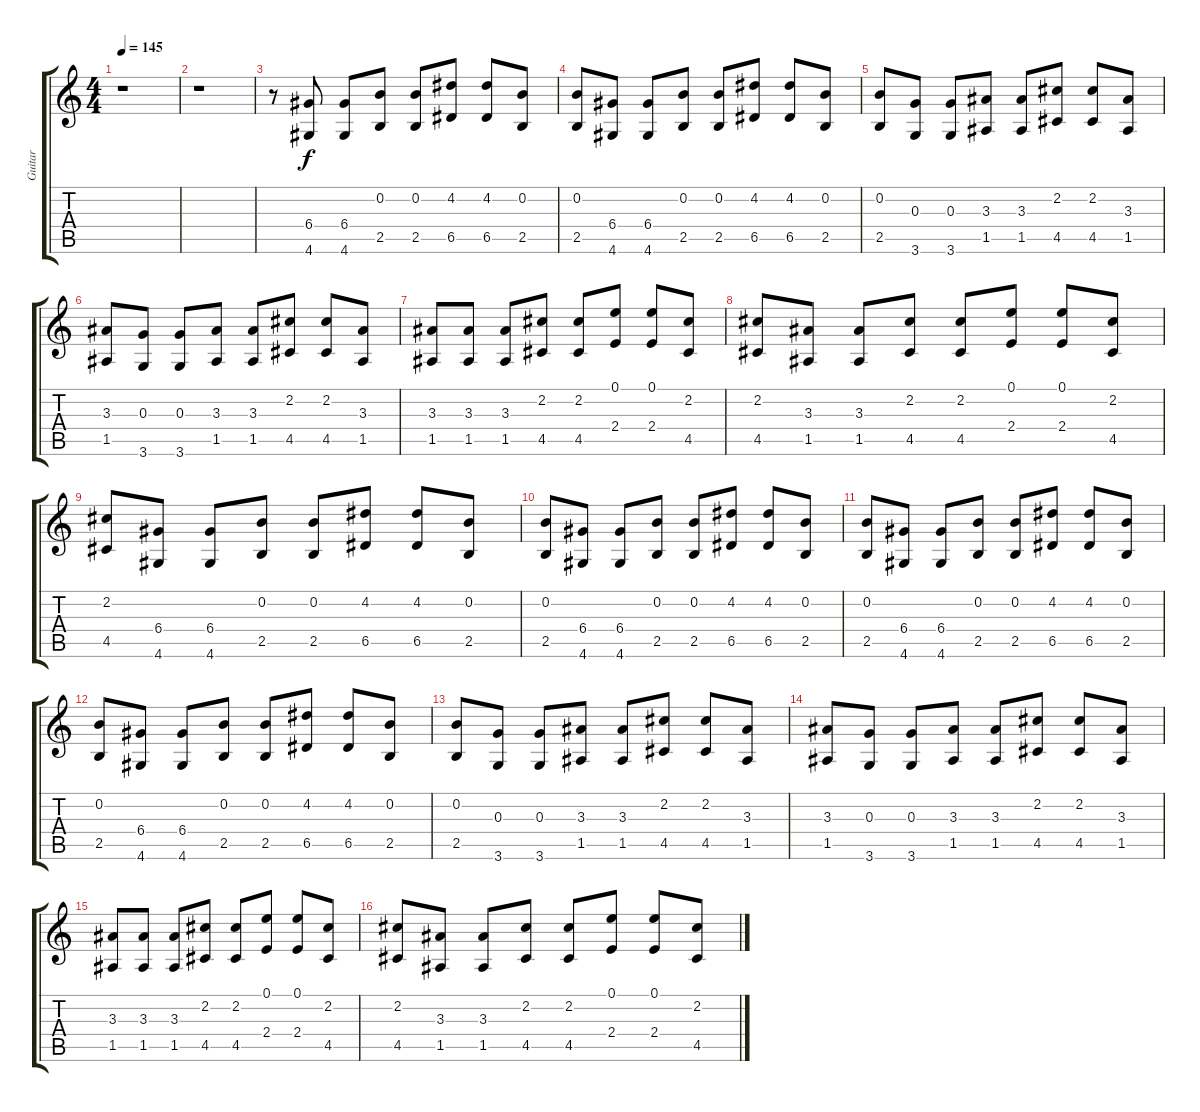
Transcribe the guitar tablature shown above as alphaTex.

\track ("Guitar" "Guitar") {instrument electricguitarmuted}
\staff {score tabs}
\tuning (E4 B3 G3 D3 A2 E2) {hide}
\ts (4 4)
\tempo 145
\clef g2
\ks c
r.1{dy f} |
r.1 |
r.8 (6.4 4.6).8 (6.4 4.6).8 (0.2 2.5).8 (0.2 2.5).8 (4.2 6.5).8 (4.2 6.5).8 (0.2 2.5).8 |
(0.2 2.5).8 (6.4 4.6).8 (6.4 4.6).8 (0.2 2.5).8 (0.2 2.5).8 (4.2 6.5).8 (4.2 6.5).8 (0.2 2.5).8 |
(0.2 2.5).8 (0.3 3.6).8 (0.3 3.6).8 (3.3 1.5).8 (3.3 1.5).8 (2.2 4.5).8 (2.2 4.5).8 (3.3 1.5).8 |
(3.3 1.5).8 (0.3 3.6).8 (0.3 3.6).8 (3.3 1.5).8 (3.3 1.5).8 (2.2 4.5).8 (2.2 4.5).8 (3.3 1.5).8 |
(3.3 1.5).8 (3.3 1.5).8 (3.3 1.5).8 (2.2 4.5).8 (2.2 4.5).8 (0.1 2.4).8 (0.1 2.4).8 (2.2 4.5).8 |
(2.2 4.5).8 (3.3 1.5).8 (3.3 1.5).8 (2.2 4.5).8 (2.2 4.5).8 (0.1 2.4).8 (0.1 2.4).8 (2.2 4.5).8 |
(2.2 4.5).8 (6.4 4.6).8 (6.4 4.6).8 (0.2 2.5).8 (0.2 2.5).8 (4.2 6.5).8 (4.2 6.5).8 (0.2 2.5).8 |
(0.2 2.5).8 (6.4 4.6).8 (6.4 4.6).8 (0.2 2.5).8 (0.2 2.5).8 (4.2 6.5).8 (4.2 6.5).8 (0.2 2.5).8 |
(0.2 2.5).8 (6.4 4.6).8 (6.4 4.6).8 (0.2 2.5).8 (0.2 2.5).8 (4.2 6.5).8 (4.2 6.5).8 (0.2 2.5).8 |
(0.2 2.5).8 (6.4 4.6).8 (6.4 4.6).8 (0.2 2.5).8 (0.2 2.5).8 (4.2 6.5).8 (4.2 6.5).8 (0.2 2.5).8 |
(0.2 2.5).8 (0.3 3.6).8 (0.3 3.6).8 (3.3 1.5).8 (3.3 1.5).8 (2.2 4.5).8 (2.2 4.5).8 (3.3 1.5).8 |
(3.3 1.5).8 (0.3 3.6).8 (0.3 3.6).8 (3.3 1.5).8 (3.3 1.5).8 (2.2 4.5).8 (2.2 4.5).8 (3.3 1.5).8 |
(3.3 1.5).8 (3.3 1.5).8 (3.3 1.5).8 (2.2 4.5).8 (2.2 4.5).8 (0.1 2.4).8 (0.1 2.4).8 (2.2 4.5).8 |
(2.2 4.5).8 (3.3 1.5).8 (3.3 1.5).8 (2.2 4.5).8 (2.2 4.5).8 (0.1 2.4).8 (0.1 2.4).8 (2.2 4.5).8
